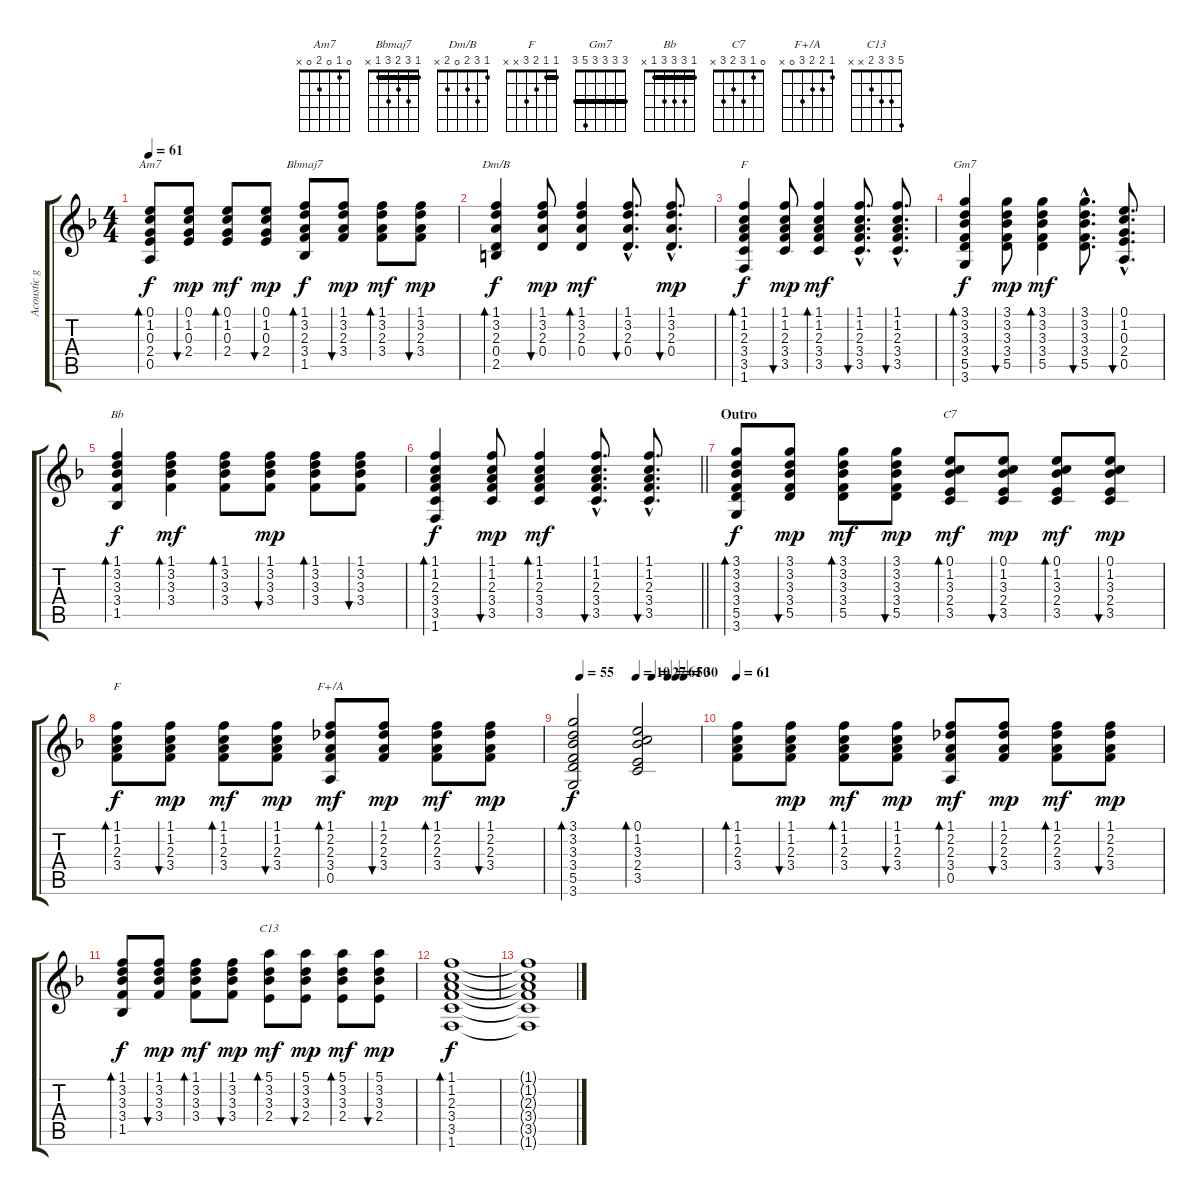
\track ("Acoustic guitar" "Acoustic g") {instrument acousticguitarsteel}
\staff {score tabs}
\tuning (E4 B3 G3 D3 A2 E2) {hide}
\chord ("Am7" 0 1 0 2 0 x)
\chord ("Bbmaj7" 1 3 2 3 1 x) {barre 1}
\chord ("Dm/B" 1 3 2 0 2 x)
\chord ("F" 1 1 2 3 3 1) {barre 1}
\chord ("Gm7" 3 3 3 3 5 3) {barre 3}
\chord ("Bb" 1 3 3 3 1 x) {barre 1}
\chord ("C7" 0 1 3 2 3 x)
\chord ("F" 1 1 2 3 x x) {barre 1}
\chord ("F+/A" 1 2 2 3 0 x)
\chord ("C13" 5 3 3 2 x x)
\ts (4 4)
\tempo 61
\clef g2
\ks f
(0.1 1.2 0.3 2.4 0.5).8{bd 30 ch "Am7" dy f} (0.1 1.2 0.3 2.4).8{bu 30 dy mp} (0.1 1.2 0.3 2.4).8{bd 30 dy mf} (0.1 1.2 0.3 2.4).8{bu 30 dy mp} (1.1 3.2 2.3 3.4 1.5).8{bd 30 ch "Bbmaj7" dy f} (1.1 3.2 2.3 3.4).8{bu 30 dy mp} (1.1 3.2 2.3 3.4).8{bd 30 dy mf} (1.1 3.2 2.3 3.4).8{bu 30 dy mp} |
(1.1 3.2 2.3 0.4 2.5).4{bd 30 ch "Dm/B" dy f} (1.1 3.2 2.3 0.4).8{bu 60 dy mp} (1.1 3.2 2.3 0.4).4{bd 30 dy mf} (1.1{hac} 3.2{hac} 2.3{hac} 0.4{hac}).8{d bu 60} (1.1{hac} 3.2{hac} 2.3{hac} 0.4{hac}).8{d bu 60 dy mp} |
(1.1 1.2 2.3 3.4 3.5 1.6).4{bd 30 ch "F" dy f} (1.1 1.2 2.3 3.4 3.5).8{bu 60 dy mp} (1.1 1.2 2.3 3.4 3.5).4{bd 30 dy mf} (1.1{hac} 1.2{hac} 2.3{hac} 3.4{hac} 3.5{hac}).8{d bu 60} (1.1{hac} 1.2{hac} 2.3{hac} 3.4{hac} 3.5{hac}).8{d bu 60} |
(3.1 3.2 3.3 3.4 5.5 3.6).4{bd 30 ch "Gm7" dy f} (3.1 3.2 3.3 3.4 5.5).8{bu 60 dy mp} (3.1 3.2 3.3 3.4 5.5).4{bd 30 dy mf} (3.1{hac} 3.2{hac} 3.3{hac} 3.4{hac} 5.5{hac}).8{d bu 60} (0.1{hac} 1.2{hac} 0.3{hac} 2.4{hac} 0.5{hac}).8{d bu 60} |
(1.1 3.2 3.3 3.4 1.5).4{bd 30 ch "Bb" dy f} (1.1 3.2 3.3 3.4).4{bd 30 dy mf} (1.1 3.2 3.3 3.4).8{bd 30} (1.1 3.2 3.3 3.4).8{bu 30 dy mp} (1.1 3.2 3.3 3.4).8{bd 60} (1.1 3.2 3.3 3.4).8{bu 60} |
\barLineRight lightlight
(1.1 1.2 2.3 3.4 3.5 1.6).4{bd 30 dy f} (1.1 1.2 2.3 3.4 3.5).8{bu 60 dy mp} (1.1 1.2 2.3 3.4 3.5).4{bd 30 dy mf} (1.1{hac} 1.2{hac} 2.3{hac} 3.4{hac} 3.5{hac}).8{d bu 60} (1.1{hac} 1.2{hac} 2.3{hac} 3.4{hac} 3.5{hac}).8{d bu 60} |
\section ("" "Outro")
(3.1 3.2 3.3 3.4 5.5 3.6).8{bd 30 dy f} (3.1 3.2 3.3 3.4 5.5).8{bu 30 dy mp} (3.1 3.2 3.3 3.4 5.5).8{bd 30 dy mf} (3.1 3.2 3.3 3.4 5.5).8{bu 30 dy mp} (0.1 1.2 3.3 2.4 3.5).8{bd 30 ch "C7" dy mf} (0.1 1.2 3.3 2.4 3.5).8{bu 30 dy mp} (0.1 1.2 3.3 2.4 3.5).8{bd 30 dy mf} (0.1 1.2 3.3 2.4 3.5).8{bu 30 dy mp} |
(1.1 1.2 2.3 3.4).8{bd 30 ch "F" dy f} (1.1 1.2 2.3 3.4).8{bu 30 dy mp} (1.1 1.2 2.3 3.4).8{bd 30 dy mf} (1.1 1.2 2.3 3.4).8{bu 30 dy mp} (1.1 2.2 2.3 3.4 0.5).8{bd 30 ch "F+/A" dy mf} (1.1 2.2 2.3 3.4).8{bu 30 dy mp} (1.1 2.2 2.3 3.4).8{bd 30 dy mf} (1.1 2.2 2.3 3.4).8{bu 30 dy mp} |
\tempo (55 0.0625)
\tempo (10 0.5)
\tempo (27 0.625)
\tempo (61 0.75)
\tempo (50 0.8125)
\tempo (30 0.875)
(3.1 3.2 3.3 3.4 5.5 3.6).2{bd 240 dy f} (0.1 1.2 3.3 2.4 3.5).2{bd 120} |
\tempo 61
(1.1 1.2 2.3 3.4).8{bd 30} (1.1 1.2 2.3 3.4).8{bu 30 dy mp} (1.1 1.2 2.3 3.4).8{bd 30 dy mf} (1.1 1.2 2.3 3.4).8{bu 30 dy mp} (1.1 2.2 2.3 3.4 0.5).8{bd 30 dy mf} (1.1 2.2 2.3 3.4).8{bu 30 dy mp} (1.1 2.2 2.3 3.4).8{bd 30 dy mf} (1.1 2.2 2.3 3.4).8{bu 30 dy mp} |
(1.1 3.2 3.3 3.4 1.5).8{bd 30 dy f} (1.1 3.2 3.3 3.4).8{bu 30 dy mp} (1.1 3.2 3.3 3.4).8{bd 30 dy mf} (1.1 3.2 3.3 3.4).8{bu 30 dy mp} (5.1 3.2 3.3 2.4).8{bd 30 ch "C13" dy mf} (5.1 3.2 3.3 2.4).8{bu 30 dy mp} (5.1 3.2 3.3 2.4).8{bd 30 dy mf} (5.1 3.2 3.3 2.4).8{bu 30 dy mp} |
(1.1 1.2 2.3 3.4 3.5 1.6).1{bd 120 dy f} |
(1.1{t} 1.2{t} 2.3{t} 3.4{t} 3.5{t} 1.6{t}).1
